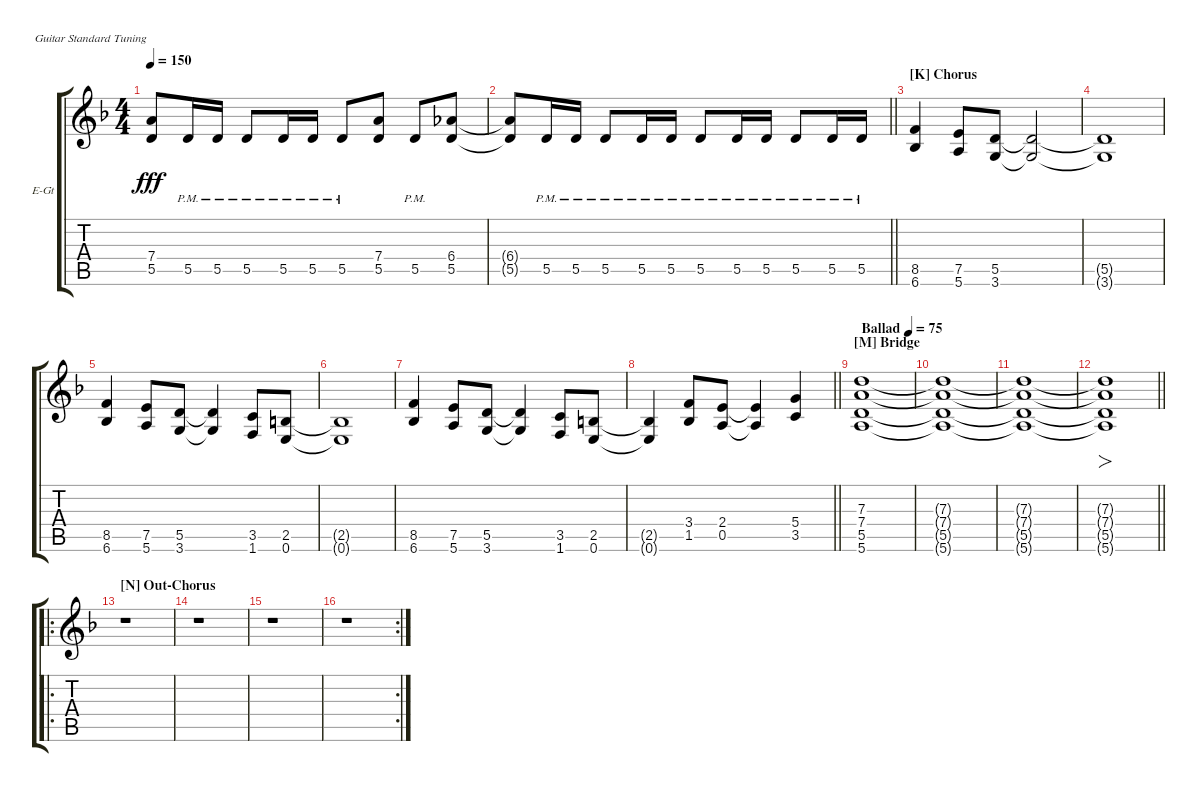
\bracketExtendMode groupsimilarinstruments
\firstSystemTrackNameOrientation horizontal
\otherSystemsTrackNameOrientation horizontal
\track ("Rhythm 3 (Distortion)" "E-Gt") {instrument distortionguitar}
\staff {score tabs}
\tuning (E4 B3 G3 D3 A2 E2)
\ts (4 4)
\tempo 150
\clef g2
\ks dminor
(7.4 5.5).8{dy fff} 5.5{pm}.16 5.5{pm}.16 5.5{pm}.8 5.5{pm}.16 5.5{pm}.16 5.5{pm}.8 (7.4 5.5).8 5.5{pm}.8 (6.4 5.5).8 |
\barLineRight lightlight
(6.4{t} 5.5{t}).8 5.5{pm}.16 5.5{pm}.16 5.5{pm}.8 5.5{pm}.16 5.5{pm}.16 5.5{pm}.8 5.5{pm}.16 5.5{pm}.16 5.5{pm}.8 5.5{pm}.16 5.5{pm}.16 |
\section ("K" "Chorus")
(8.5 6.6).4 (7.5 5.6).8 (5.5 3.6).8 (5.5{t} 3.6{t}).2 |
(5.5{t} 3.6{t}).1 |
(8.5 6.6).4 (7.5 5.6).8 (5.5 3.6).8 (5.5{t} 3.6{t}).4 (3.5 1.6).8 (2.5 0.6).8 |
(2.5{t} 0.6{t}).1 |
(8.5 6.6).4 (7.5 5.6).8 (5.5 3.6).8 (5.5{t} 3.6{t}).4 (3.5 1.6).8 (2.5 0.6).8 |
\barLineRight lightlight
(2.5{t} 0.6{t}).4 (3.4 1.5).8 (2.4 0.5).8 (2.4{t} 0.5{t}).4 (5.4 3.5).4 |
\section ("M" "Bridge")
\tempo (75 "Ballad")
(7.3 7.4 5.5 5.6).1 |
(7.3{t} 7.4{t} 5.5{t} 5.6{t}).1 |
(7.3{t} 7.4{t} 5.5{t} 5.6{t}).1 |
\barLineRight lightlight
(7.3{t} 7.4{t} 5.5{t} 5.6{t}).1{fo} |
\ro
\section ("N" "Out-Chorus")
r.1 |
r.1 |
r.1 |
\rc 2
r.1
